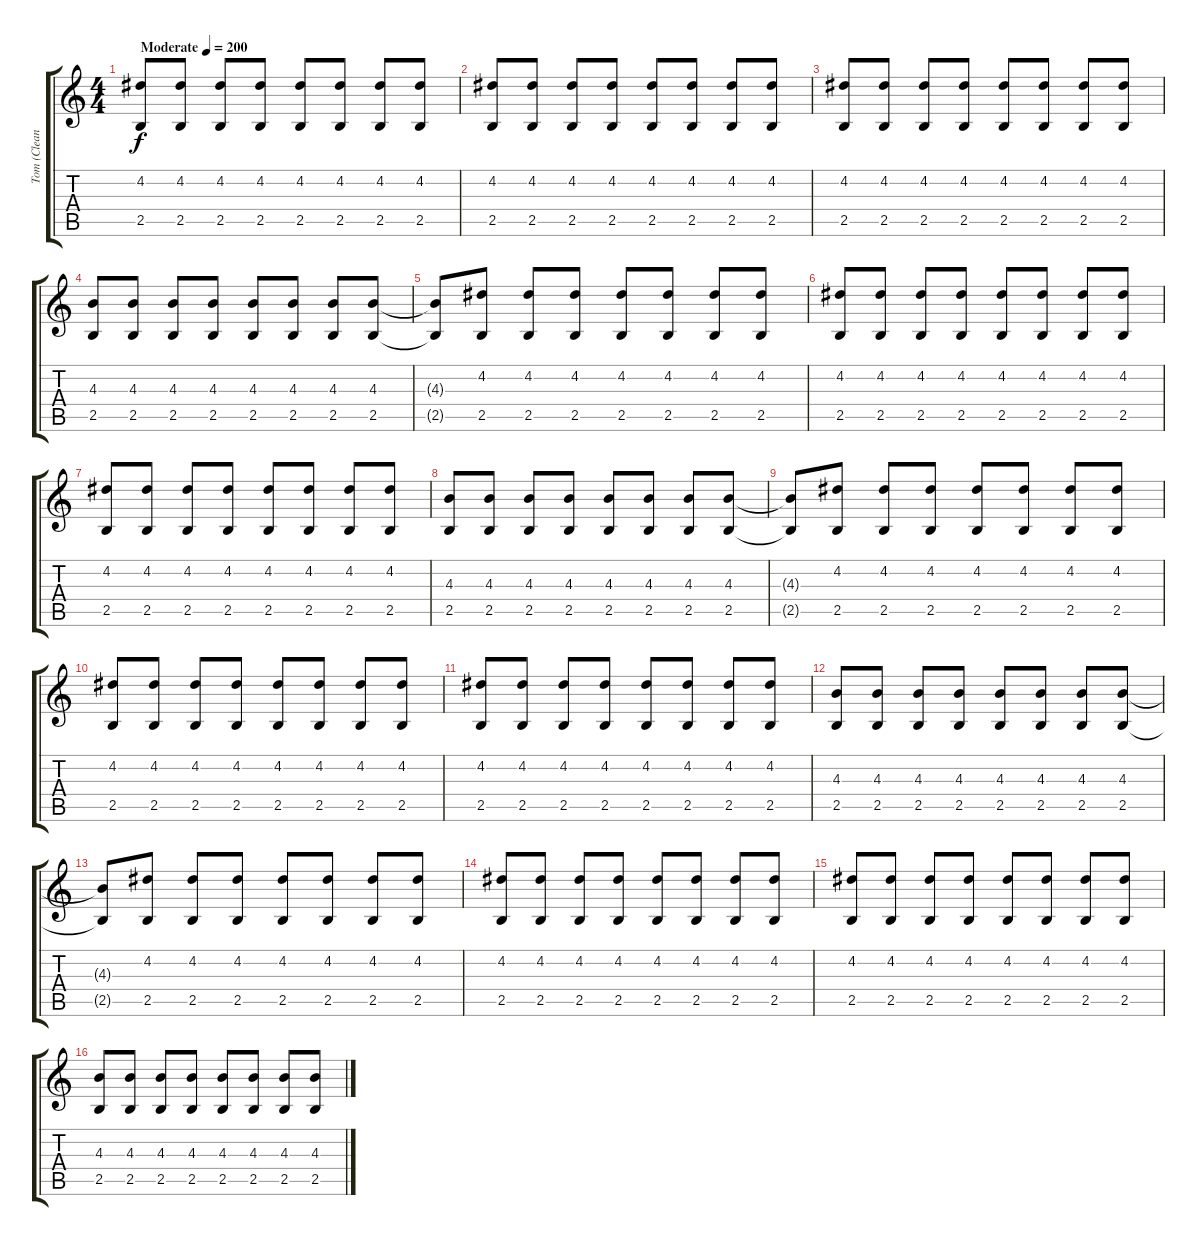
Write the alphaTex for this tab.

\track ("Tom (Clean)" "Tom (Clean") {instrument electricguitarclean}
\staff {score tabs}
\tuning (E4 B3 G3 D3 A2 E2) {hide}
\ts (4 4)
\tempo (200 "Moderate")
\clef g2
\ks c
(4.2 2.5).8{dy f instrument electricguitarclean} (4.2 2.5).8 (4.2 2.5).8 (4.2 2.5).8 (4.2 2.5).8 (4.2 2.5).8 (4.2 2.5).8 (4.2 2.5).8 |
(4.2 2.5).8 (4.2 2.5).8 (4.2 2.5).8 (4.2 2.5).8 (4.2 2.5).8 (4.2 2.5).8 (4.2 2.5).8 (4.2 2.5).8 |
(4.2 2.5).8 (4.2 2.5).8 (4.2 2.5).8 (4.2 2.5).8 (4.2 2.5).8 (4.2 2.5).8 (4.2 2.5).8 (4.2 2.5).8 |
(4.3 2.5).8 (4.3 2.5).8 (4.3 2.5).8 (4.3 2.5).8 (4.3 2.5).8 (4.3 2.5).8 (4.3 2.5).8 (4.3 2.5).8 |
(4.3{t} 2.5{t}).8 (4.2 2.5).8 (4.2 2.5).8 (4.2 2.5).8 (4.2 2.5).8 (4.2 2.5).8 (4.2 2.5).8 (4.2 2.5).8 |
(4.2 2.5).8 (4.2 2.5).8 (4.2 2.5).8 (4.2 2.5).8 (4.2 2.5).8 (4.2 2.5).8 (4.2 2.5).8 (4.2 2.5).8 |
(4.2 2.5).8 (4.2 2.5).8 (4.2 2.5).8 (4.2 2.5).8 (4.2 2.5).8 (4.2 2.5).8 (4.2 2.5).8 (4.2 2.5).8 |
(4.3 2.5).8 (4.3 2.5).8 (4.3 2.5).8 (4.3 2.5).8 (4.3 2.5).8 (4.3 2.5).8 (4.3 2.5).8 (4.3 2.5).8 |
(4.3{t} 2.5{t}).8 (4.2 2.5).8 (4.2 2.5).8 (4.2 2.5).8 (4.2 2.5).8 (4.2 2.5).8 (4.2 2.5).8 (4.2 2.5).8 |
(4.2 2.5).8 (4.2 2.5).8 (4.2 2.5).8 (4.2 2.5).8 (4.2 2.5).8 (4.2 2.5).8 (4.2 2.5).8 (4.2 2.5).8 |
(4.2 2.5).8 (4.2 2.5).8 (4.2 2.5).8 (4.2 2.5).8 (4.2 2.5).8 (4.2 2.5).8 (4.2 2.5).8 (4.2 2.5).8 |
(4.3 2.5).8 (4.3 2.5).8 (4.3 2.5).8 (4.3 2.5).8 (4.3 2.5).8 (4.3 2.5).8 (4.3 2.5).8 (4.3 2.5).8 |
(4.3{t} 2.5{t}).8 (4.2 2.5).8 (4.2 2.5).8 (4.2 2.5).8 (4.2 2.5).8 (4.2 2.5).8 (4.2 2.5).8 (4.2 2.5).8 |
(4.2 2.5).8 (4.2 2.5).8 (4.2 2.5).8 (4.2 2.5).8 (4.2 2.5).8 (4.2 2.5).8 (4.2 2.5).8 (4.2 2.5).8 |
(4.2 2.5).8 (4.2 2.5).8 (4.2 2.5).8 (4.2 2.5).8 (4.2 2.5).8 (4.2 2.5).8 (4.2 2.5).8 (4.2 2.5).8 |
(4.3 2.5).8 (4.3 2.5).8 (4.3 2.5).8 (4.3 2.5).8 (4.3 2.5).8 (4.3 2.5).8 (4.3 2.5).8 (4.3 2.5).8
